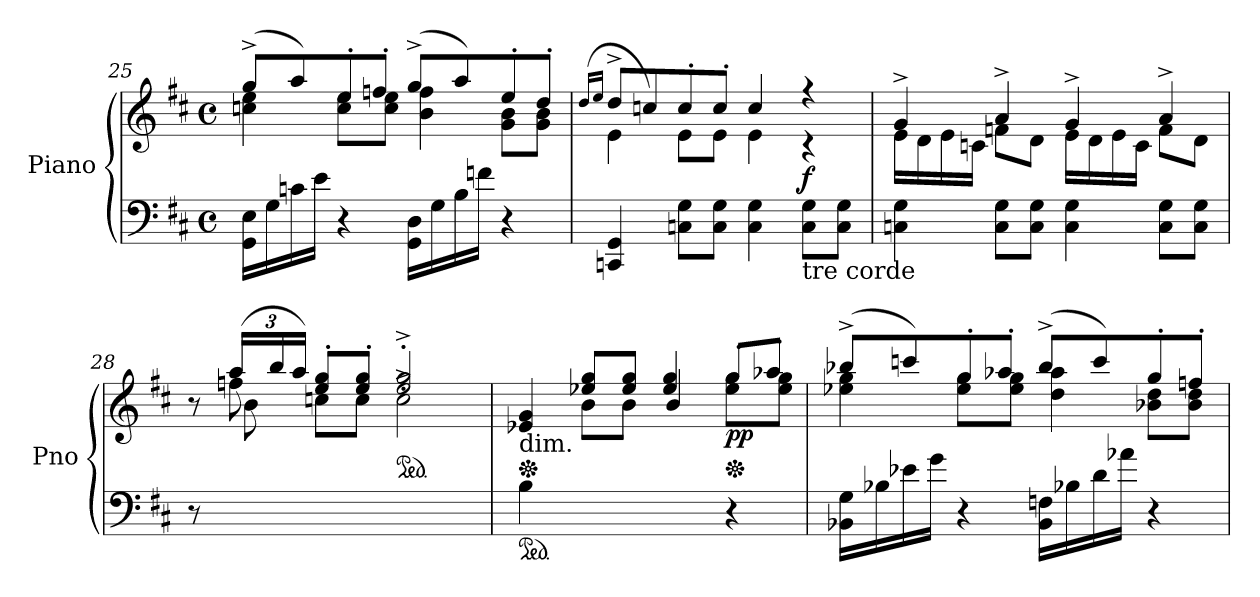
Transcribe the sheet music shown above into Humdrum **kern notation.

**kern	**kern	**dynam
*part1	*part1	*part1
*staff2	*staff1	*staff1/2
*I"Piano	*	*
*I'Pno	*	*
*clefF4	*clefG2	*
*k[f#c#]	*k[f#c#]	*
*D:	*D:	*
*M4/4	*M4/4	*
*met(c)	*met(c)	*
=25	=25	=25
*	*^	*
16GG\ 16E\LL	(8gg^/L	4ccn\ 4ee\	.
16G\	.	.	.
16cn\	8aa/)	.	.
16e\JJ	.	.	.
4r	8ee'/	8cc\ 8ee\L	.
.	8ffn'/J	8cc\ 8ee\J	.
16GG\ 16D\LL	(8gg^/L	4b\ 4ff\	.
16G\	.	.	.
16B\	8aa/)	.	.
16fn\JJ	.	.	.
4r	8ee'/	8g\ 8b\L	.
.	8dd'/J	8g\ 8b\J	.
!!LO:PB:g=z	!!
=26	=26	=26	=26
.	(16qdd/LL	.	.
.	16qee/JJ	.	.
4CCn/ 4GG/	8dd^/L	4e\	.
.	8ccn/)	.	.
8Cn\ 8G\L	8cc'/	8e\L	.
8C\ 8G\J	8cc'/J	8e\J	.
4C\ 4G\	4cc/	4e\	.
!LO:TX:b:t=tre corde	!	!	!
!	!	!	!LO:DY:b
8C\ 8G\L	4r	4r	f
8C\ 8G\J	.	.	.
=27	=27	=27	=27
4Cn\ 4G\	4g^/	16e\LL	.
.	.	16d\	.
.	.	16e\	.
.	.	16cn\JJ	.
8C\ 8G\L	4a^/	8fn\L	.
8C\ 8G\J	.	8d\J	.
4C\ 4G\	4g^/	16e\LL	.
.	.	16d\	.
.	.	16e\	.
.	.	16c\JJ	.
8C\ 8G\L	4a^/	8f\L	.
8C\ 8G\J	.	8d\J	.
=28	=28	=28	=28
*	*	*^	*
8r	8r	8ryy	8ryy	.
*	*Xbrackettup	*	*	*
2..ryy	(24aa/LL	8ffn\	8b\	.
.	24bb/	.	.	.
.	24aa/JJ)	.	.	.
.	8ee/' 8gg/'L	2.ryy	8ccn\L	.
.	8ee/' 8gg/'J	.	8cc\J	.
*	*ped	*	*	*
.	2ee/'^ 2gg/'^	.	2cc'^\	.
=29	=29	=29	=29	=29
*ped	*	*	*	*
*	*Xped	*	*	*
!	!LO:TX:b:t=dim.	!	!	!
4B\	4e-X/ 4g/	2.ryy	4ryy	.
2ryy	8ee-X/ 8gg/L	.	8b\L	.
.	8ee-/ 8gg/J	.	8b\J	.
.	4ee-/ 4gg/	.	4b/	.
*	*Xped	*	*	*
!	!	!	!	!LO:DY:b
4r	8gg'/L	8ee-\ 8gg\L	4ryy	pp
.	8aa-X'/J	8ee-\ 8gg\J	.	.
*	*	*v	*v	*
!!LO:LB:g=z
=30	=30	=30	=30
16BB-X\ 16G\LL	(8bb-X^/L	4ee-X\ 4gg\	.
16B-X\	.	.	.
16e-X\	8cccn/)	.	.
16g\JJ	.	.	.
4r	8gg'/	8ee-\ 8gg\L	.
.	8aa-X'/J	8ee-\ 8gg\J	.
16BB-\ 16Fn\LL	(8bb-^/L	4dd\ 4aa-\	.
16B-X\	.	.	.
16d\	8ccc/)	.	.
16a-X\JJ	.	.	.
4r	8gg'/	8b-X\ 8dd\L	.
.	8ffn'/J	8b-\ 8dd\J	.
*	*v	*v	*
=	=	=
*-	*-	*-
